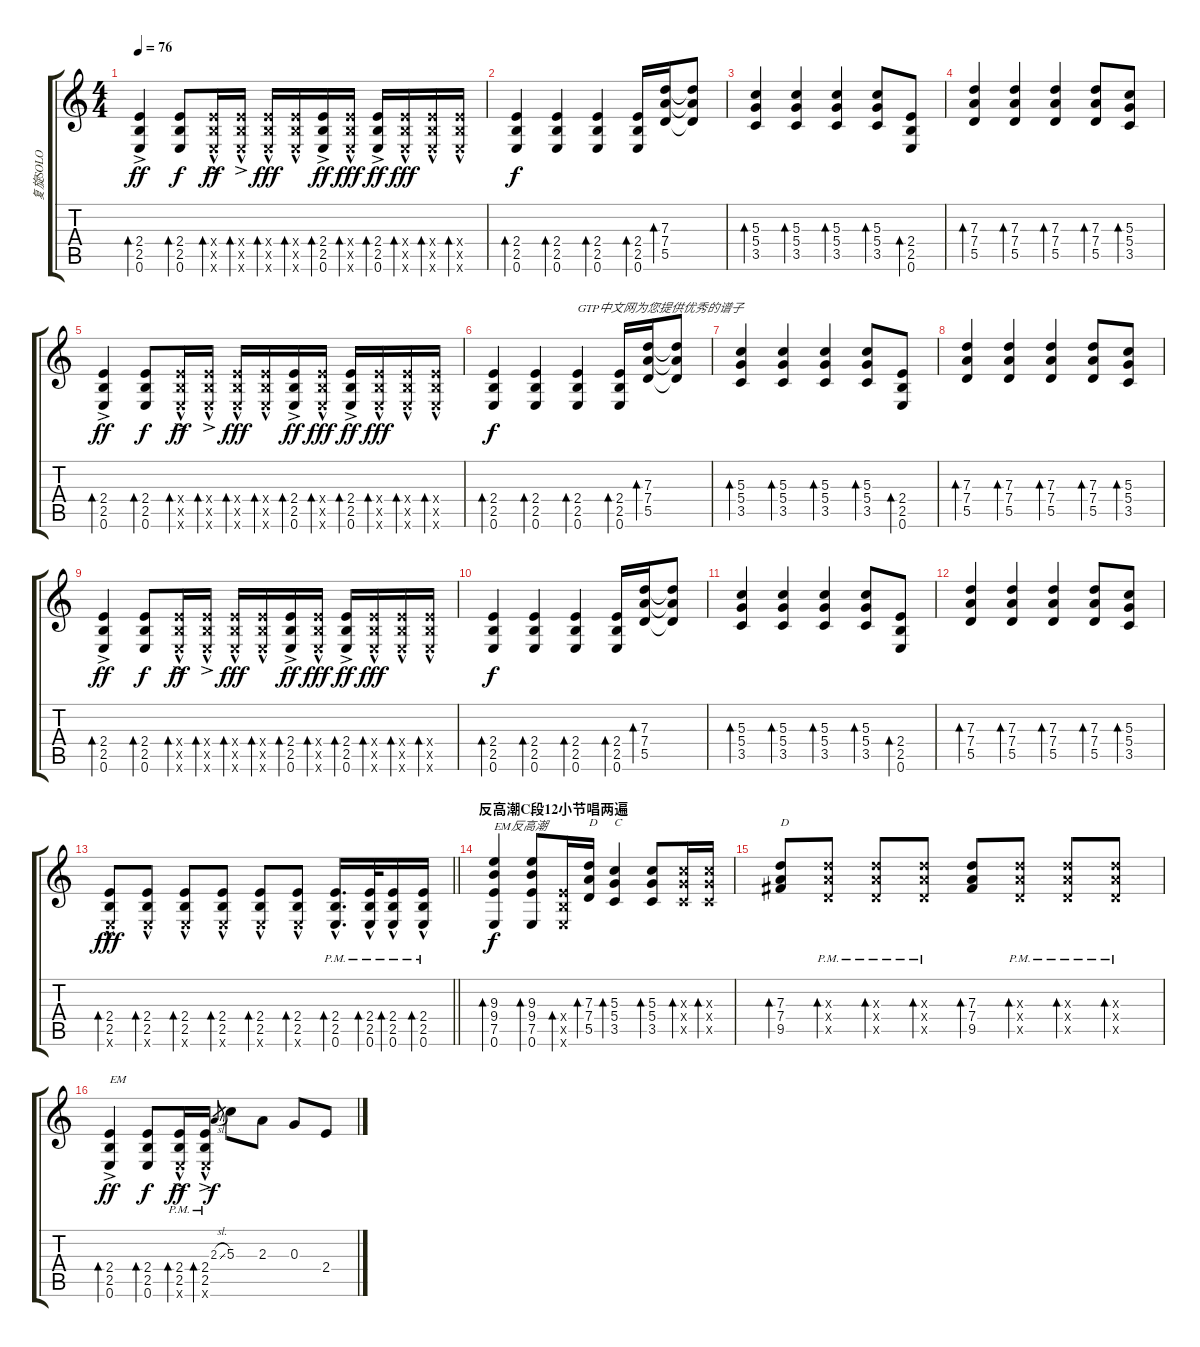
\track ("复旋SOLO" "复旋SOLO") {instrument distortionguitar}
\staff {score tabs}
\tuning (E4 B3 G3 D3 A2 E2) {hide}
\ts (4 4)
\tempo 76
\clef g2
\ks c
(2.4 2.5 0.6{ac}).4{bd 60 dy ff} (2.4 2.5 0.6).8{bd 60 dy f} (2.4{hac x} 2.5{hac x} 0.6{ac x}).16{bd 60 dy ff} (2.4{hac x} 2.5{hac x} 0.6{ac x}).16{bd 60} (2.4{x} 2.5{x} 0.6{hac x}).16{bd 60 dy fff} (2.4{x} 2.5{x} 0.6{hac x}).16{bd 60} (2.4 2.5 0.6{ac}).16{bd 60 dy ff} (2.4{x} 2.5{x} 0.6{hac x}).16{bd 60 dy fff} (2.4 2.5 0.6{ac}).16{bd 60 dy ff} (2.4{x} 2.5{x} 0.6{hac x}).16{bd 60 dy fff} (2.4{x} 2.5{x} 0.6{hac x}).16{bd 60} (2.4{x} 2.5{x} 0.6{hac x}).16{bd 60} |
(2.4 2.5 0.6).4{bd 60 dy f} (2.4 2.5 0.6).4{bd 60} (2.4 2.5 0.6).4{bd 60} (2.4 2.5 0.6).16{bd 60} (7.3 7.4 5.5).16{bd 60} (7.3{t} 7.4{t} 5.5{t}).8 |
(5.3 5.4 3.5).4{bd 60} (5.3 5.4 3.5).4{bd 60} (5.3 5.4 3.5).4{bd 60} (5.3 5.4 3.5).8{bd 60} (2.4 2.5 0.6).8{bd 60} |
(7.3 7.4 5.5).4{bd 60} (7.3 7.4 5.5).4{bd 60} (7.3 7.4 5.5).4{bd 60} (7.3 7.4 5.5).8{bd 60} (5.3 5.4 3.5).8{bd 60} |
(2.4 2.5 0.6{ac}).4{bd 60 dy ff} (2.4 2.5 0.6).8{bd 60 dy f} (2.4{hac x} 2.5{hac x} 0.6{ac x}).16{bd 60 dy ff} (2.4{hac x} 2.5{hac x} 0.6{ac x}).16{bd 60} (2.4{x} 2.5{x} 0.6{hac x}).16{bd 60 dy fff} (2.4{x} 2.5{x} 0.6{hac x}).16{bd 60} (2.4 2.5 0.6{ac}).16{bd 60 dy ff} (2.4{x} 2.5{x} 0.6{hac x}).16{bd 60 dy fff} (2.4 2.5 0.6{ac}).16{bd 60 dy ff} (2.4{x} 2.5{x} 0.6{hac x}).16{bd 60 dy fff} (2.4{x} 2.5{x} 0.6{hac x}).16{bd 60} (2.4{x} 2.5{x} 0.6{hac x}).16{bd 60} |
(2.4 2.5 0.6).4{bd 60 dy f} (2.4 2.5 0.6).4{bd 60} (2.4 2.5 0.6).4{bd 60 txt "GTP中文网为您提供优秀的谱子"} (2.4 2.5 0.6).16{bd 60} (7.3 7.4 5.5).16{bd 60} (7.3{t} 7.4{t} 5.5{t}).8 |
(5.3 5.4 3.5).4{bd 60} (5.3 5.4 3.5).4{bd 60} (5.3 5.4 3.5).4{bd 60} (5.3 5.4 3.5).8{bd 60} (2.4 2.5 0.6).8{bd 60} |
(7.3 7.4 5.5).4{bd 60} (7.3 7.4 5.5).4{bd 60} (7.3 7.4 5.5).4{bd 60} (7.3 7.4 5.5).8{bd 60} (5.3 5.4 3.5).8{bd 60} |
(2.4 2.5 0.6{ac}).4{bd 60 dy ff} (2.4 2.5 0.6).8{bd 60 dy f} (2.4{hac x} 2.5{hac x} 0.6{ac x}).16{bd 60 dy ff} (2.4{hac x} 2.5{hac x} 0.6{ac x}).16{bd 60} (2.4{x} 2.5{x} 0.6{hac x}).16{bd 60 dy fff} (2.4{x} 2.5{x} 0.6{hac x}).16{bd 60} (2.4 2.5 0.6{ac}).16{bd 60 dy ff} (2.4{x} 2.5{x} 0.6{hac x}).16{bd 60 dy fff} (2.4 2.5 0.6{ac}).16{bd 60 dy ff} (2.4{x} 2.5{x} 0.6{hac x}).16{bd 60 dy fff} (2.4{x} 2.5{x} 0.6{hac x}).16{bd 60} (2.4{x} 2.5{x} 0.6{hac x}).16{bd 60} |
(2.4 2.5 0.6).4{bd 60 dy f} (2.4 2.5 0.6).4{bd 60} (2.4 2.5 0.6).4{bd 60} (2.4 2.5 0.6).16{bd 60} (7.3 7.4 5.5).16{bd 60} (7.3{t} 7.4{t} 5.5{t}).8 |
(5.3 5.4 3.5).4{bd 60} (5.3 5.4 3.5).4{bd 60} (5.3 5.4 3.5).4{bd 60} (5.3 5.4 3.5).8{bd 60} (2.4 2.5 0.6).8{bd 60} |
(7.3 7.4 5.5).4{bd 60} (7.3 7.4 5.5).4{bd 60} (7.3 7.4 5.5).4{bd 60} (7.3 7.4 5.5).8{bd 60} (5.3 5.4 3.5).8{bd 60} |
\barLineRight lightlight
(2.4 2.5 0.6{hac x}).8{bd 60 dy fff} (2.4 2.5 0.6{hac x}).8{bd 60} (2.4 2.5 0.6{hac x}).8{bd 60} (2.4 2.5 0.6{hac x}).8{bd 60} (2.4 2.5 0.6{hac x}).8{bd 60} (2.4 2.5 0.6{hac x}).8{bd 60} (2.4{pm} 2.5{pm} 0.6{hac pm}).16{d bd 60} (2.4{pm} 2.5{pm} 0.6{hac pm}).32{bd 60} (2.4{pm} 2.5{pm} 0.6{hac pm}).16{bd 60} (2.4{pm} 2.5{pm} 0.6{hac pm}).16{bd 60} |
\section ("" "反高潮C段12小节唱两遍")
(9.3 9.4 7.5 0.6).4{bd 60 txt "EM反高潮" dy f} (9.3 9.4 7.5 0.6).8{bd 60} (2.4{x} 2.5{x} 0.6{x}).16{bd 60} (7.3 7.4 5.5).16{bd 60 txt "D"} (5.3 5.4 3.5).4{bd 60 txt "C"} (5.3 5.4 3.5).8{bd 60} (5.3{x} 5.4{x} 3.5{x}).16{bd 60} (5.3{x} 5.4{x} 3.5{x}).16{bd 60} |
(7.3 7.4 9.5).8{bd 60 txt "D"} (7.3{pm x} 7.4{pm x} 5.5{pm x}).8{bd 60} (7.3{pm x} 7.4{pm x} 5.5{pm x}).8{bd 60} (7.3{pm x} 7.4{pm x} 5.5{pm x}).8{bd 60} (7.3 7.4 9.5).8{bd 60} (7.3{pm x} 7.4{pm x} 5.5{pm x}).8{bd 60} (7.3{pm x} 7.4{pm x} 5.5{pm x}).8{bd 60} (7.3{pm x} 7.4{pm x} 5.5{pm x}).8{bd 60} |
(2.4 2.5 0.6{ac}).4{bd 60 txt "EM" dy ff} (2.4 2.5 0.6).8{bd 60 dy f} (2.4{hac pm} 2.5{hac pm} 0.6{ac pm x}).16{bd 60 dy ff} (2.4{hac pm} 2.5{hac pm} 0.6{ac pm x}).16{bd 60} 2.3{sl}.8{gr dy f} 5.3.8 2.3.8 0.3.8 2.4.8
